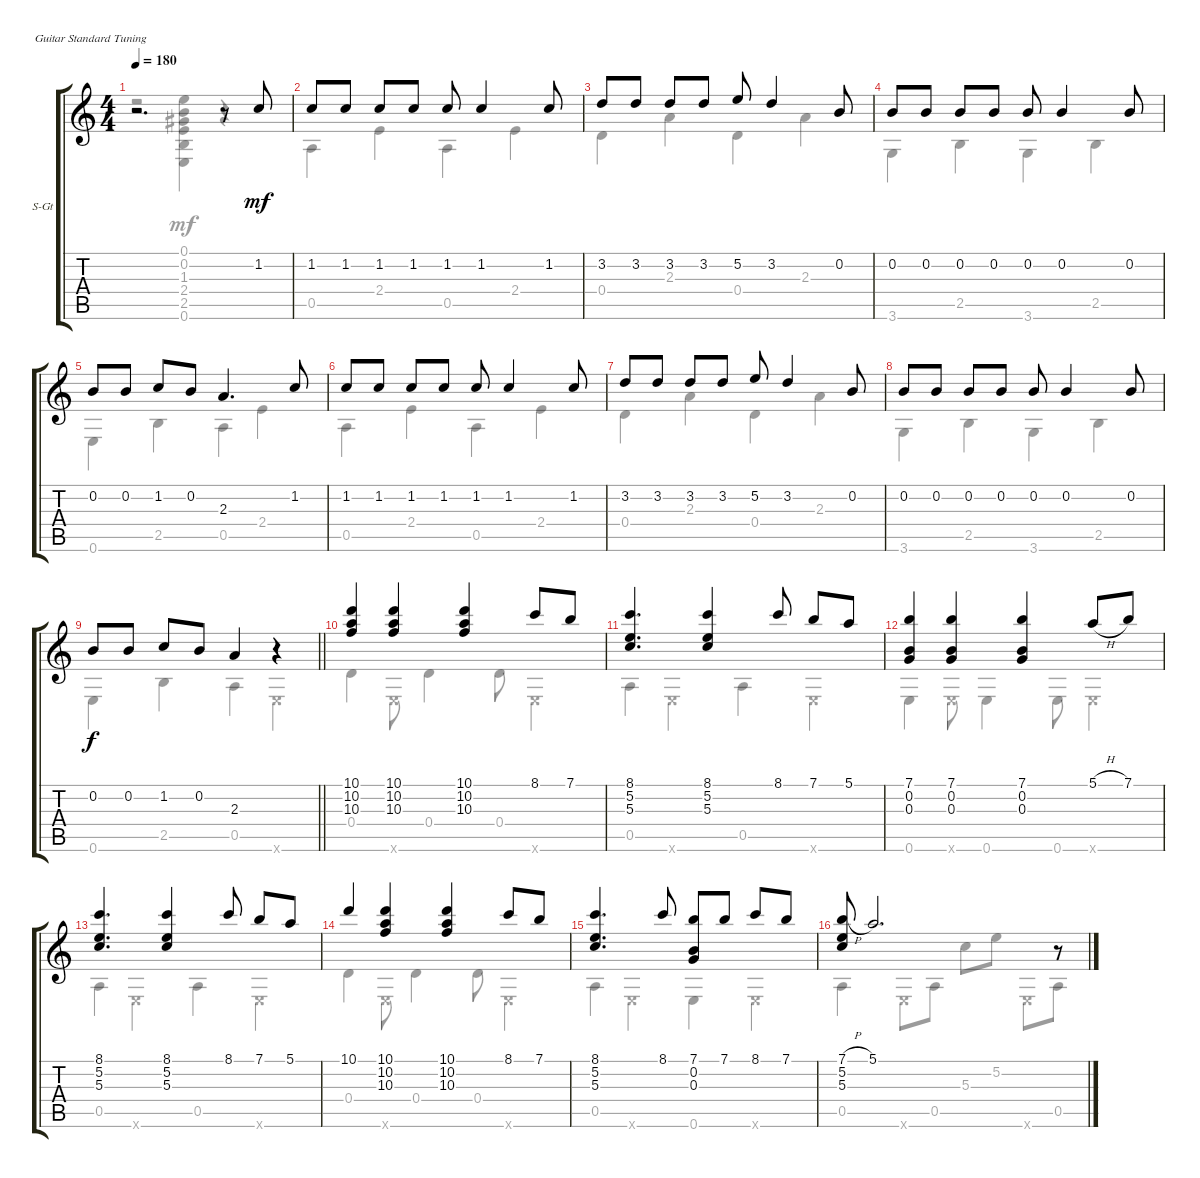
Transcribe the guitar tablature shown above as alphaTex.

\defaultSystemsLayout 4
\bracketExtendMode groupsimilarinstruments
\firstSystemTrackNameOrientation horizontal
\otherSystemsTrackNameOrientation horizontal
\track ("Steel Guitar" "S-Gt") {instrument acousticguitarsteel}
\staff {score tabs}
\tuning (E4 B3 G3 D3 A2 E2)
\voice
\ts (4 4)
\tempo 180
\clef g2
\scale
0.339648
\ks c
r.2{d dy mf instrument acousticguitarsteel} r.8 1.2.8 |
\scale
0.335706 1.2.8 1.2.8 1.2.8 1.2.8 1.2.8 1.2.4 1.2.8 |
\scale
0.324389 3.2.8 3.2.8 3.2.8 3.2.8 5.2.8 3.2.4 0.2.8 |
0.2.8 0.2.8 0.2.8 0.2.8 0.2.8 0.2.4 0.2.8 |
0.2.8 0.2.8 1.2.8 0.2.8 2.3.4{d} 1.2.8 |
1.2.8 1.2.8 1.2.8 1.2.8 1.2.8 1.2.4 1.2.8 |
3.2.8 3.2.8 3.2.8 3.2.8 5.2.8 3.2.4 0.2.8 |
0.2.8 0.2.8 0.2.8 0.2.8 0.2.8 0.2.4 0.2.8 |
\barLineRight lightlight
0.2.8{dy f} 0.2.8 1.2.8 0.2.8 2.3.4 r.4 |
(10.1 10.2 10.3).4 (10.1 10.3 10.2).4 (10.1 10.2 10.3).4 8.1.8 7.1.8 |
(8.1 5.3 5.2).4{d} (5.3 5.2 8.1).4 8.1.8 7.1.8 5.1.8 |
(7.1 0.3 0.2).4 (7.1 0.2 0.3).4 (7.1 0.3 0.2).4 5.1{h}.8 7.1.8 |
(8.1 5.3 5.2).4{d} (5.3 5.2 8.1).4 8.1.8 7.1.8 5.1.8 |
\scale
0.5351 10.1.4 (10.1 10.3 10.2).4 (10.1 10.2 10.3).4 8.1.8 7.1.8 |
\scale
0.464896 (8.1 5.3 5.2).4{d} 8.1.8 (7.1 0.2 0.3).8 7.1.8 8.1.8 7.1.8 |
(7.1{h} 5.2 5.3).8 5.1.2{d} r.8
\voice
\clef g2
\ottava regular
\simile none
\scale
0.339648
\ks c
r.2{dy mf} (0.6 2.5 2.4 1.3 0.2 0.1).4 r.4 |
\scale
0.335706 0.5.4 2.4.4 0.5.4 2.4.4 |
\scale
0.324389 0.4.4 2.3.4 0.4.4 2.3.4 |
3.6.4 2.5.4 3.6.4 2.5.4 |
0.6.4 2.5.4 0.5.4 2.4.4 |
0.5.4 2.4.4 0.5.4 2.4.4 |
0.4.4 2.3.4 0.4.4 2.3.4 |
3.6.4 2.5.4 3.6.4 2.5.4 |
\barLineRight lightlight
0.6.4{dy f} 2.5.4 0.5.4 0.6{x}.4 |
0.4.4 0.6{x}.8 0.4.4 0.4.8 0.6{x}.4 |
0.5.4 0.6{x}.4 0.5.4 0.6{x}.4 |
0.6.4 0.6{x}.8 0.6.4 0.6.8 0.6{x}.4 |
0.5.4 0.6{x}.4 0.5.4 0.6{x}.4 |
\scale
0.5351 0.4.4 0.6{x}.8 0.4.4 0.4.8 0.6{x}.4 |
\scale
0.464896 0.5.4 0.6{x}.4 0.6.4 0.6{x}.4 |
0.5.4 0.6{x}.8 0.5.8 5.3.8 5.2.8 0.6{x}.8 0.5.8
